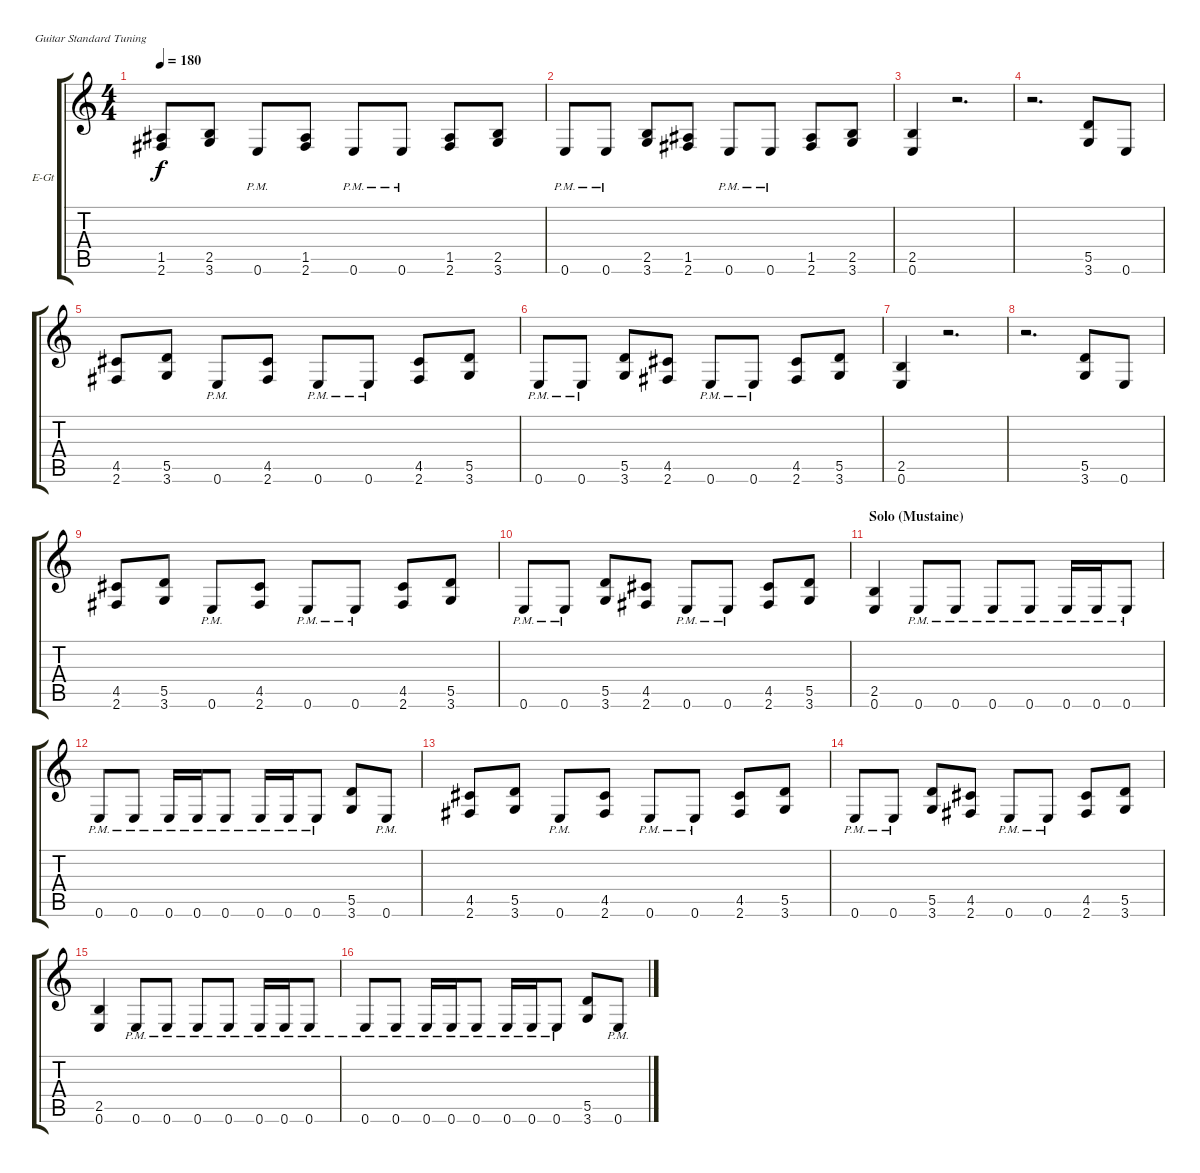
\bracketExtendMode groupsimilarinstruments
\firstSystemTrackNameOrientation horizontal
\otherSystemsTrackNameOrientation horizontal
\track ("M. Friedman" "E-Gt") {instrument distortionguitar}
\staff {score tabs}
\tuning (E4 B3 G3 D3 A2 E2)
\ts (4 4)
\tempo 180
\clef g2
\ks c
(1.5 2.6).8{dy f} (2.5 3.6).8 0.6{pm}.8 (1.5 2.6).8 0.6{pm}.8 0.6{pm}.8 (1.5 2.6).8 (2.5 3.6).8 |
0.6{pm}.8 0.6{pm}.8 (2.5 3.6).8 (1.5 2.6).8 0.6{pm}.8 0.6{pm}.8 (1.5 2.6).8 (2.5 3.6).8 |
(2.5 0.6).4 r.2{d} |
r.2{d} (5.5 3.6).8 0.6.8 |
(4.5 2.6).8 (5.5 3.6).8 0.6{pm}.8 (4.5 2.6).8 0.6{pm}.8 0.6{pm}.8 (4.5 2.6).8 (5.5 3.6).8 |
0.6{pm}.8 0.6{pm}.8 (5.5 3.6).8 (4.5 2.6).8 0.6{pm}.8 0.6{pm}.8 (4.5 2.6).8 (5.5 3.6).8 |
(2.5 0.6).4 r.2{d} |
r.2{d} (5.5 3.6).8 0.6.8 |
(4.5 2.6).8 (5.5 3.6).8 0.6{pm}.8 (4.5 2.6).8 0.6{pm}.8 0.6{pm}.8 (4.5 2.6).8 (5.5 3.6).8 |
0.6{pm}.8 0.6{pm}.8 (5.5 3.6).8 (4.5 2.6).8 0.6{pm}.8 0.6{pm}.8 (4.5 2.6).8 (5.5 3.6).8 |
\section ("" "Solo (Mustaine)")
(2.5 0.6).4 0.6{pm}.8 0.6{pm}.8 0.6{pm}.8 0.6{pm}.8 0.6{pm}.16 0.6{pm}.16 0.6{pm}.8 |
0.6{pm}.8 0.6{pm}.8 0.6{pm}.16 0.6{pm}.16 0.6{pm}.8 0.6{pm}.16 0.6{pm}.16 0.6{pm}.8 (5.5 3.6).8 0.6{pm}.8 |
(4.5 2.6).8 (5.5 3.6).8 0.6{pm}.8 (4.5 2.6).8 0.6{pm}.8 0.6{pm}.8 (4.5 2.6).8 (5.5 3.6).8 |
0.6{pm}.8 0.6{pm}.8 (5.5 3.6).8 (4.5 2.6).8 0.6{pm}.8 0.6{pm}.8 (4.5 2.6).8 (5.5 3.6).8 |
(2.5 0.6).4 0.6{pm}.8 0.6{pm}.8 0.6{pm}.8 0.6{pm}.8 0.6{pm}.16 0.6{pm}.16 0.6{pm}.8 |
0.6{pm}.8 0.6{pm}.8 0.6{pm}.16 0.6{pm}.16 0.6{pm}.8 0.6{pm}.16 0.6{pm}.16 0.6{pm}.8 (5.5 3.6).8 0.6{pm}.8
